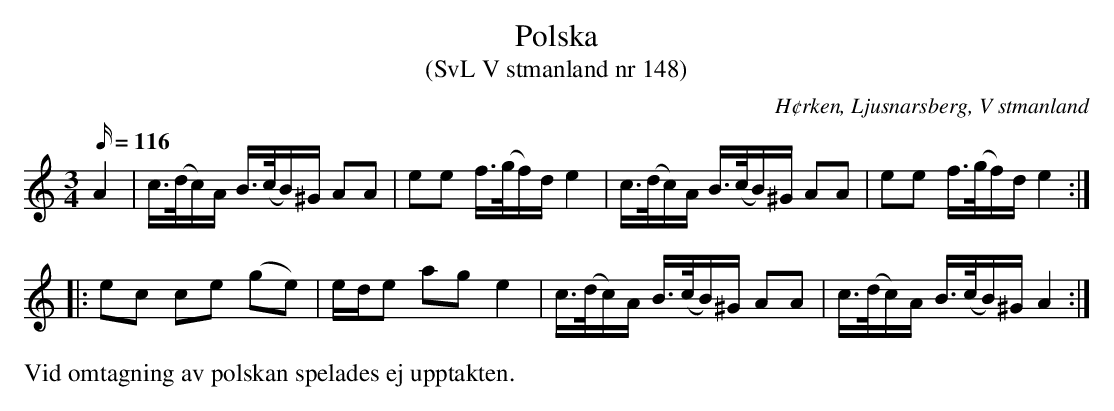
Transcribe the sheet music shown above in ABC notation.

X:1
T:Polska
T:(SvL V stmanland nr 148)
O:H¢rken, Ljusnarsberg, V stmanland
M:3/4
L:1/16
Q:116
K:Am
A4 | c>(dc)A B>(cB)^G A2A2 | e2e2 f>(gf)d e4 | c>(dc)A B>(cB)^G A2A2 | e2e2 f>(gf)d e4 ::
e2c2 c2e2 (g2e2) | ede2 a2g2 e4 | c>(dc)A B>(cB)^G A2A2 | c>(dc)A B>(cB)^G A4 :|
